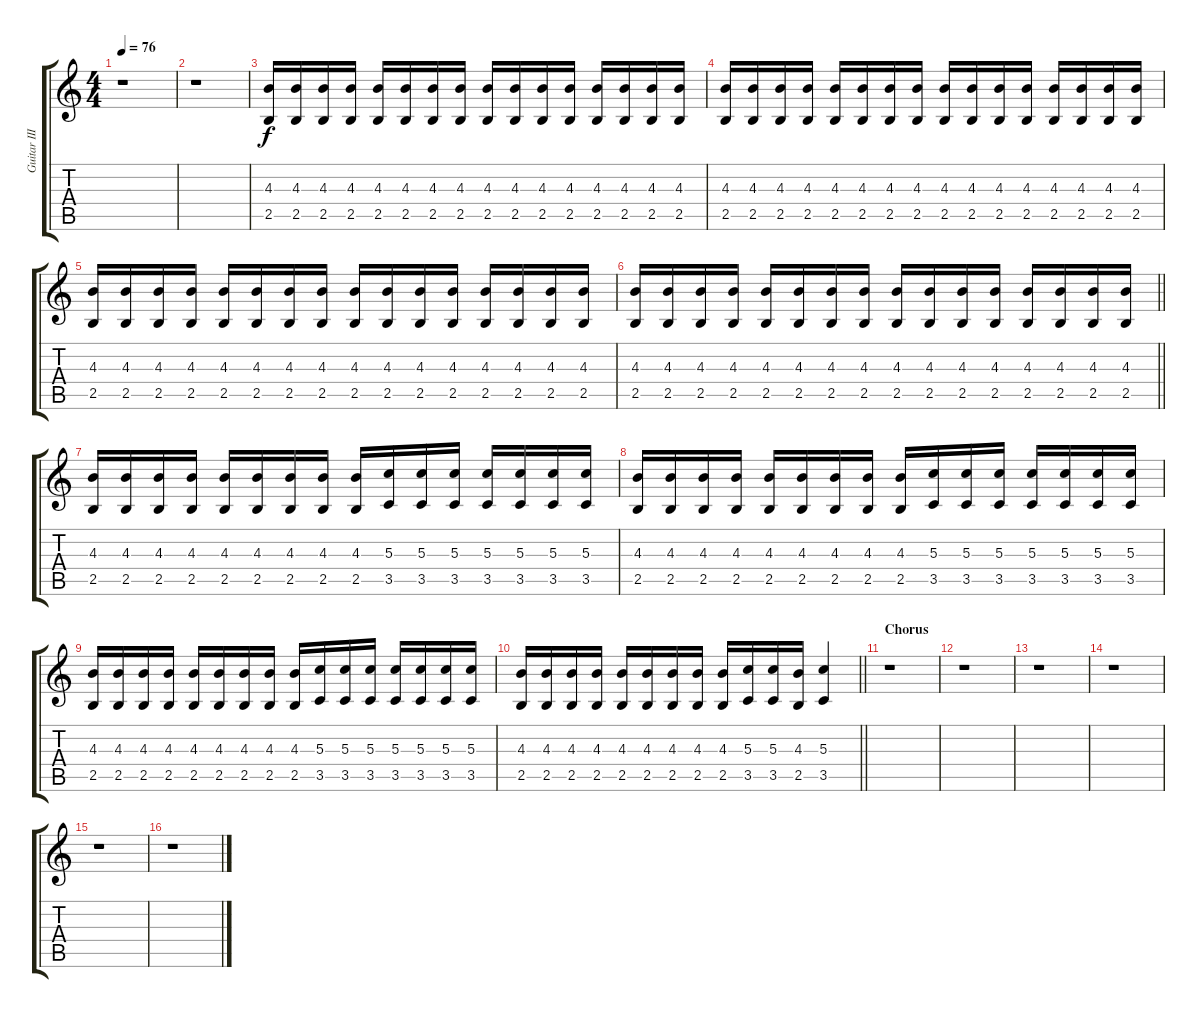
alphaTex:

\track ("Guitar III" "Guitar III") {instrument distortionguitar}
\staff {score tabs}
\tuning (E4 B3 G3 D3 A2 E2) {hide}
\ts (4 4)
\tempo 76
\clef g2
\ks c
r.1{dy f} |
r.1 |
(4.3 2.5).16 (4.3 2.5).16 (4.3 2.5).16 (4.3 2.5).16 (4.3 2.5).16 (4.3 2.5).16 (4.3 2.5).16 (4.3 2.5).16 (4.3 2.5).16 (4.3 2.5).16 (4.3 2.5).16 (4.3 2.5).16 (4.3 2.5).16 (4.3 2.5).16 (4.3 2.5).16 (4.3 2.5).16 |
(4.3 2.5).16 (4.3 2.5).16 (4.3 2.5).16 (4.3 2.5).16 (4.3 2.5).16 (4.3 2.5).16 (4.3 2.5).16 (4.3 2.5).16 (4.3 2.5).16 (4.3 2.5).16 (4.3 2.5).16 (4.3 2.5).16 (4.3 2.5).16 (4.3 2.5).16 (4.3 2.5).16 (4.3 2.5).16 |
(4.3 2.5).16 (4.3 2.5).16 (4.3 2.5).16 (4.3 2.5).16 (4.3 2.5).16 (4.3 2.5).16 (4.3 2.5).16 (4.3 2.5).16 (4.3 2.5).16 (4.3 2.5).16 (4.3 2.5).16 (4.3 2.5).16 (4.3 2.5).16 (4.3 2.5).16 (4.3 2.5).16 (4.3 2.5).16 |
\barLineRight lightlight
(4.3 2.5).16 (4.3 2.5).16 (4.3 2.5).16 (4.3 2.5).16 (4.3 2.5).16 (4.3 2.5).16 (4.3 2.5).16 (4.3 2.5).16 (4.3 2.5).16 (4.3 2.5).16 (4.3 2.5).16 (4.3 2.5).16 (4.3 2.5).16 (4.3 2.5).16 (4.3 2.5).16 (4.3 2.5).16 |
\section ("" "")
(4.3 2.5).16 (4.3 2.5).16 (4.3 2.5).16 (4.3 2.5).16 (4.3 2.5).16 (4.3 2.5).16 (4.3 2.5).16 (4.3 2.5).16 (4.3 2.5).16 (5.3 3.5).16 (5.3 3.5).16 (5.3 3.5).16 (5.3 3.5).16 (5.3 3.5).16 (5.3 3.5).16 (5.3 3.5).16 |
(4.3 2.5).16 (4.3 2.5).16 (4.3 2.5).16 (4.3 2.5).16 (4.3 2.5).16 (4.3 2.5).16 (4.3 2.5).16 (4.3 2.5).16 (4.3 2.5).16 (5.3 3.5).16 (5.3 3.5).16 (5.3 3.5).16 (5.3 3.5).16 (5.3 3.5).16 (5.3 3.5).16 (5.3 3.5).16 |
(4.3 2.5).16 (4.3 2.5).16 (4.3 2.5).16 (4.3 2.5).16 (4.3 2.5).16 (4.3 2.5).16 (4.3 2.5).16 (4.3 2.5).16 (4.3 2.5).16 (5.3 3.5).16 (5.3 3.5).16 (5.3 3.5).16 (5.3 3.5).16 (5.3 3.5).16 (5.3 3.5).16 (5.3 3.5).16 |
\barLineRight lightlight
(4.3 2.5).16 (4.3 2.5).16 (4.3 2.5).16 (4.3 2.5).16 (4.3 2.5).16 (4.3 2.5).16 (4.3 2.5).16 (4.3 2.5).16 (4.3 2.5).16 (5.3 3.5).16 (5.3 3.5).16 (4.3 2.5).16 (5.3 3.5).4 |
\section ("" "Chorus")
r.1 |
r.1 |
r.1 |
r.1 |
r.1 |
r.1
